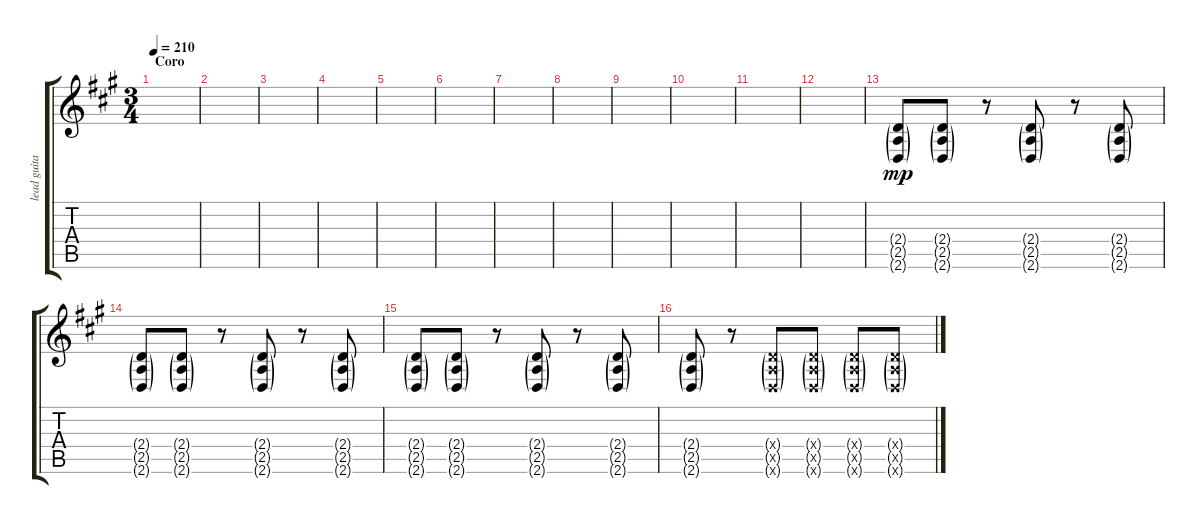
\track ("lead guitar 2" "lead guita") {instrument distortionguitar}
\staff {score tabs}
\tuning (D4 A3 F3 C3 G2 C2) {hide}
\ts (3 4)
\section ("" "Coro")
\tempo 210
\clef g2
\ks a
|
|
|
|
|
|
|
|
|
|
|
|
(2.4{g} 2.5{g} 2.6{g}).8{dy mp} (2.4{g} 2.5{g} 2.6{g}).8 r.8 (2.4{g} 2.5{g} 2.6{g}).8 r.8 (2.4{g} 2.5{g} 2.6{g}).8 |
(2.4{g} 2.5{g} 2.6{g}).8 (2.4{g} 2.5{g} 2.6{g}).8 r.8 (2.4{g} 2.5{g} 2.6{g}).8 r.8 (2.4{g} 2.5{g} 2.6{g}).8 |
(2.4{g} 2.5{g} 2.6{g}).8 (2.4{g} 2.5{g} 2.6{g}).8 r.8 (2.4{g} 2.5{g} 2.6{g}).8 r.8 (2.4{g} 2.5{g} 2.6{g}).8 |
(2.4{g} 2.5{g} 2.6{g}).8 r.8 (2.4{g x} 2.5{g x} 2.6{g x}).8 (2.4{g x} 2.5{g x} 2.6{g x}).8 (2.4{g x} 2.5{g x} 2.6{g x}).8 (2.4{g x} 2.5{g x} 2.6{g x}).8
